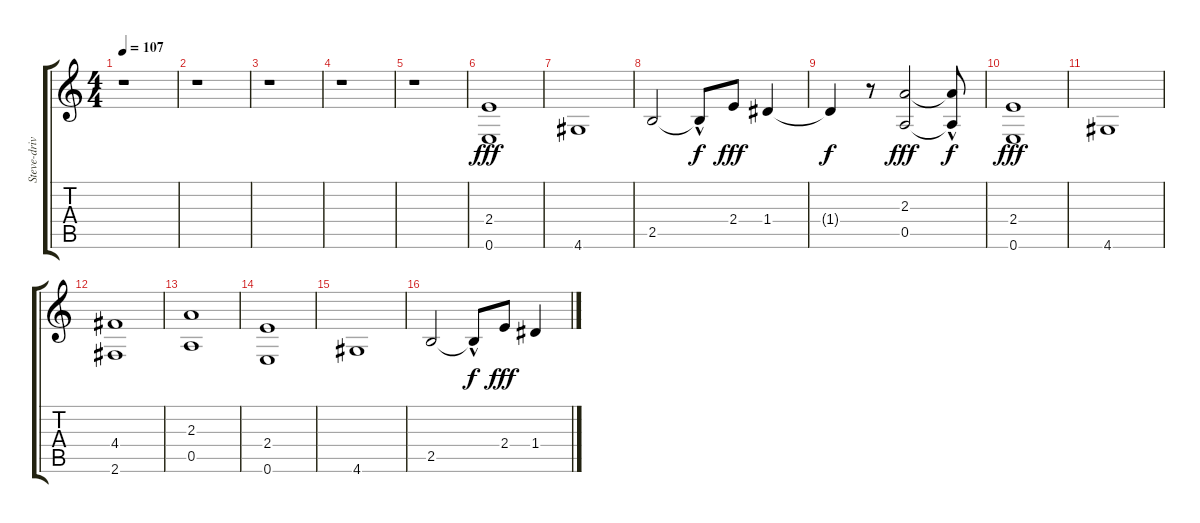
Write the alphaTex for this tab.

\track ("Steve-drive" "Steve-driv") {instrument distortionguitar}
\staff {score tabs}
\tuning (E4 B3 G3 D3 A2 E2) {hide}
\ts (4 4)
\tempo 107
\clef g2
\ks c
r.1{dy fff} |
r.1 |
r.1 |
r.1 |
r.1 |
(2.4 0.6).1 |
4.6.1 |
2.5.2 2.5{hac t}.8{dy f} 2.4.8{dy fff} 1.4.4 |
1.4{t}.4{dy f} r.8 (2.3 0.5).2{dy fff} (2.3{hac t} 0.5{t}).8{dy f} |
(2.4 0.6).1{dy fff} |
4.6.1 |
(4.4 2.6).1 |
(2.3 0.5).1 |
(2.4 0.6).1 |
4.6.1 |
2.5.2 2.5{hac t}.8{dy f} 2.4.8{dy fff} 1.4.4
